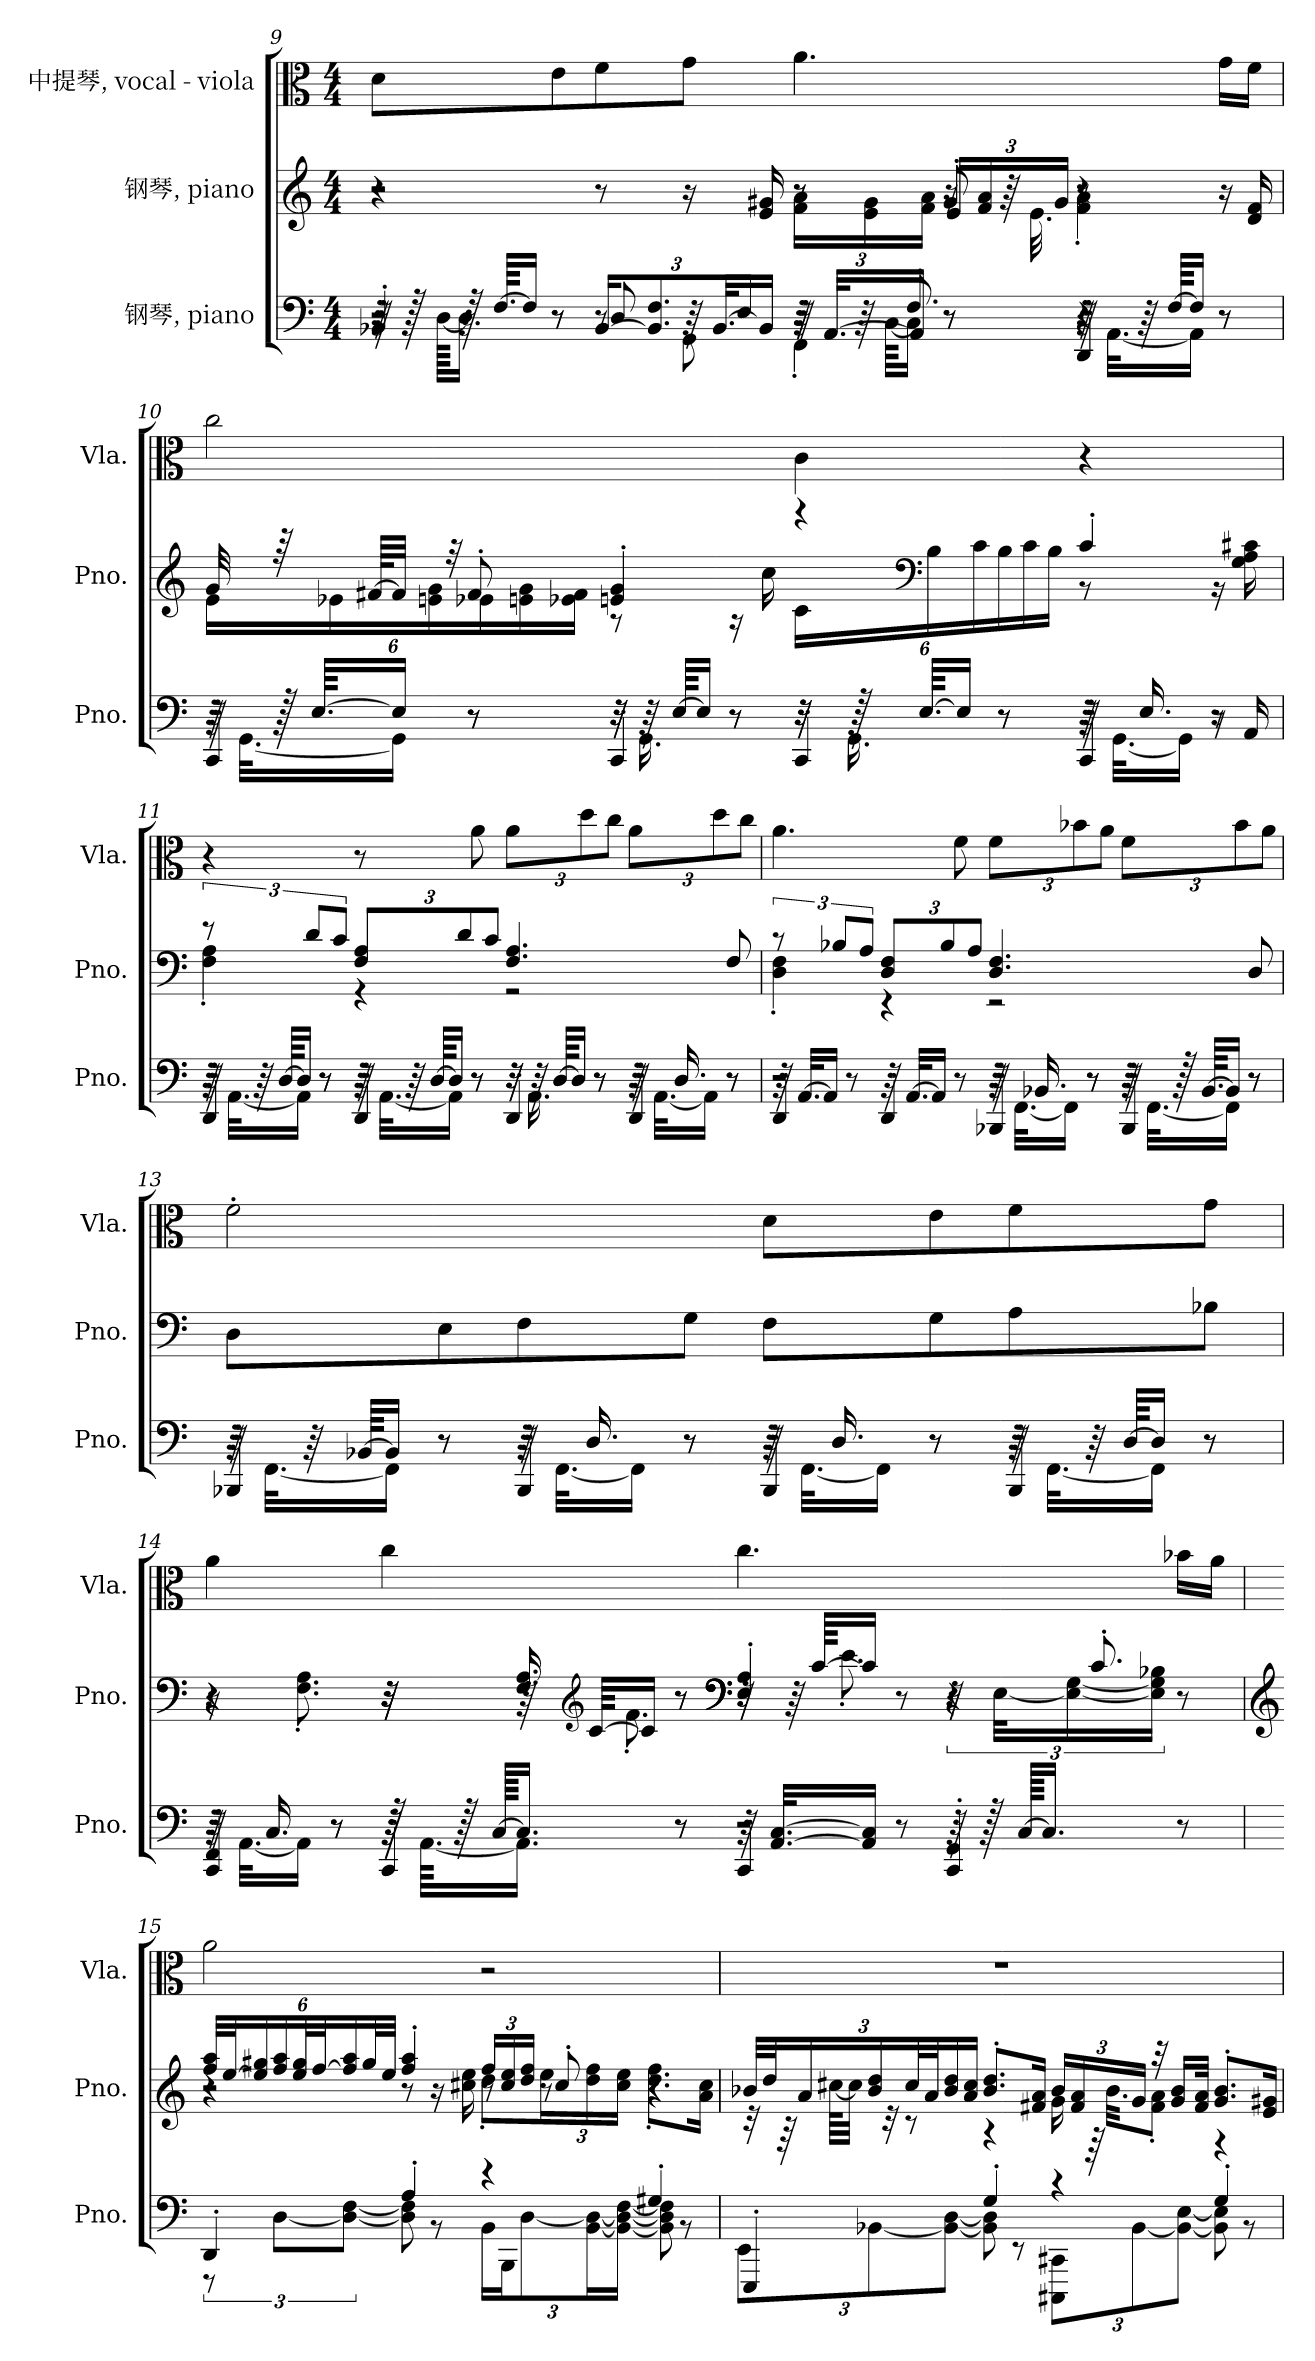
**kern	**kern	**kern
*part3	*part2	*part1
*staff3	*staff2	*staff1
*I"钢琴, piano	*I"钢琴, piano	*I"中提琴, vocal - viola
*I'Pno.	*I'Pno.	*I'Vla.
!!LO:PB:g=z
*clefF4	*clefG2	*clefC3
*k[]	*k[]	*k[]
*M4/4	*M4/4	*M4/4
=9	=9	=9
*^	*^	*
*	*^	*	*^	*
*	*	*^	*	*	*	*
32r	2r	4BB-X'/	64r	2r	2r	4r	8d\L
.	.	.	128r	.	.	.	.
.	.	.	[128D\KKKLL	.	.	.	.
128r	.	.	16.D\JJ]	.	.	.	.
[64.F/KKLL	.	.	.	.	.	.	.
16F/JJ]	.	.	.	.	.	.	.
8r	.	.	8r	.	.	.	8e\
*Xbrackettup	*	*	*	*	*	*	*
[24BB-/KL	.	8D/	8r	.	.	8r	8f\
12.BB-/] 12.F/	.	.	.	.	.	.	.
.	.	64r	8GG\	.	.	16r	8g\J
.	.	[32.BB-/KLL	.	.	.	.	.
12E/J	.	.	.	.	.	.	.
.	.	16BB-/JJ]	.	.	.	16e/ 16g#X/	.
*	*	*	*	*	*Xbrackettup	*	*
16r	32r	64r	4FF'\	8r	24f\ 24a\LL	8r	4.a\
.	.	[32.AA/KLL	.	.	.	.	.
.	64r	.	.	.	.	.	.
.	.	.	.	.	24e\ 24g#\	.	.
.	[64C\KKLL	.	.	.	.	.	.
8.F'/	16C\JJ]	16AA/JJ]	.	.	.	.	.
.	.	.	.	.	24f\ 24a\JJ	.	.
.	8r	8r	.	8g#'/	16r	24e/LL	.
.	.	.	.	.	.	24f/ 24a/	.
.	.	.	.	.	64r	.	.
.	.	.	.	.	32.e\	.	.
.	.	.	.	.	.	24g#/JJ	.
32r	64r	4DD'/	4r	4r	4f\' 4a\'	8r	.
.	[32.AA\KLL	.	.	.	.	.	.
64r	.	.	.	.	.	.	.
[64F/KKLL	.	.	.	.	.	.	.
16F/JJ]	16AA\JJ]	.	.	.	.	.	.
8r	8r	.	.	.	.	16r	16g\LL
.	.	.	.	.	.	16d/ 16f/	16f\JJ
*	*	*v	*v	*	*	*	*
*	*	*	*	*v	*v	*
!!LO:LB:g=z
=10	=10	=10	=10	=10	=10
32r	64r	4CC'/	32g/	24e\LL	2cc\
.	[32.GG\KLL	.	.	.	.
128r	.	.	64r	.	.
[64.E/KKLL	.	.	.	.	.
.	.	.	.	24e-X\	.
.	.	.	[64f#X/KLLL	.	.
16E/JJ]	16GG\JJ]	.	32f#/JJJ]	.	.
.	.	.	.	24en\ 24g\	.
.	.	.	32r	.	.
8r	8r	.	8f#'/	24e-X\	.
.	.	.	.	24en\ 24g\	.
.	.	.	.	24e-X\ 24f#\JJ	.
32r	32r	4CC'/	4en/' 4g/'	8r	.
64r	16.GG\	.	.	.	.
[64E/KKLL	.	.	.	.	.
16E/JJ]	.	.	.	.	.
8r	8r	.	.	16r	.
.	.	.	.	16cc\	.
32r	32r	4CC'/	4r	24c\LL	4c\
128r	16.GG\	.	.	.	.
[64.E/KKLL	.	.	.	.	.
*	*	*	*clefF4	*	*
.	.	.	.	24B\	.
16E/JJ]	.	.	.	.	.
.	.	.	.	24c\	.
8r	8r	.	.	24B\	.
.	.	.	.	24c\	.
.	.	.	.	24B\JJ	.
32r	64r	4CC'/	4c'/	8r	4r
.	[32.GG\KLL	.	.	.	.
16.E/	.	.	.	.	.
.	16GG\JJ]	.	.	.	.
16r	8r	.	.	16r	.
16AA/	.	.	.	16G\ 16A\ 16c#X\	.
!!LO:LB:g=z
=11	=11	=11	=11	=11	=11
*	*	*	*brackettup	*	*
32r	64r	4DD'/	12r	4F\' 4A\'	4r
.	[32.AA\KLL	.	.	.	.
64r	.	.	.	.	.
[64D/KKLL	.	.	.	.	.
16D/JJ]	16AA\JJ]	.	.	.	.
.	.	.	12d/L	.	.
8r	8r	.	.	.	.
.	.	.	12c/J	.	.
*	*	*	*Xbrackettup	*	*
32r	64r	4DD'/	12F/ 12A/L	4r	8r
.	[32.AA\KLL	.	.	.	.
64r	.	.	.	.	.
[64D/KKLL	.	.	.	.	.
16D/JJ]	16AA\JJ]	.	.	.	.
.	.	.	12d/	.	.
8r	8r	.	.	.	8a\
.	.	.	12c/J	.	.
*	*	*	*	*	*Xbrackettup
32r	32r	4DD'/	4.F/ 4.A/	2r	12a\L
64r	16.AA\	.	.	.	.
[64D/KKLL	.	.	.	.	.
16D/JJ]	.	.	.	.	.
.	.	.	.	.	12dd\
8r	8r	.	.	.	.
.	.	.	.	.	12cc\J
32r	64r	4DD'/	.	.	12a\L
.	[32.AA\KLL	.	.	.	.
16.D/	.	.	.	.	.
.	16AA\JJ]	.	.	.	.
.	.	.	.	.	12dd\
8r	8r	.	8F/	.	.
.	.	.	.	.	12cc\J
!!LO:LB:g=z
=12	=12	=12	=12	=12	=12
*	*	*	*brackettup	*	*
64r	2r	4DD'/	12r	4D\' 4F\'	4.a\
[32.AA/KLL	.	.	.	.	.
16AA/JJ]	.	.	.	.	.
.	.	.	12B-X/L	.	.
8r	.	.	.	.	.
.	.	.	12A/J	.	.
*	*	*	*Xbrackettup	*	*
64r	.	4DD'/	12D/ 12F/L	4r	.
[32.AA/KLL	.	.	.	.	.
16AA/JJ]	.	.	.	.	.
.	.	.	12B-/	.	.
8r	.	.	.	.	8f\
.	.	.	12A/J	.	.
32r	64r	4BBB-X'/	4.D/ 4.F/	2r	12f\L
.	[32.FF\KLL	.	.	.	.
16.BB-X/	.	.	.	.	.
.	16FF\JJ]	.	.	.	.
.	.	.	.	.	12b-X\
8r	8r	.	.	.	.
.	.	.	.	.	12a\J
32r	64r	4BBB-'/	.	.	12f\L
.	[32.FF\KLL	.	.	.	.
128r	.	.	.	.	.
[64.BB-/KKLL	.	.	.	.	.
16BB-/JJ]	16FF\JJ]	.	.	.	.
.	.	.	.	.	12b-\
8r	8r	.	8D/	.	.
.	.	.	.	.	12a\J
*	*	*	*v	*v	*
!!LO:PB:g=z
=13	=13	=13	=13	=13
32r	64r	4BBB-X'/	8D\L	2f'\
.	[32.FF\KLL	.	.	.
64r	.	.	.	.
[64BB-X/KKLL	.	.	.	.
16BB-/JJ]	16FF\JJ]	.	.	.
8r	8r	.	8E\	.
32r	64r	4BBB-'/	8F\	.
.	[32.FF\KLL	.	.	.
16.D/	.	.	.	.
.	16FF\JJ]	.	.	.
8r	8r	.	8G\J	.
32r	64r	4BBB-'/	8F\L	8d\L
.	[32.FF\KLL	.	.	.
16.D/	.	.	.	.
.	16FF\JJ]	.	.	.
8r	8r	.	8G\	8e\
32r	64r	4BBB-'/	8A\	8f\
.	[32.FF\KLL	.	.	.
64r	.	.	.	.
[64D/KKLL	.	.	.	.
16D/JJ]	16FF\JJ]	.	.	.
8r	8r	.	8B-X\J	8g\J
!!LO:LB:g=z
=14	=14	=14	=14	=14
*	*	*	*^	*
*	*	*	*	*^	*
32r	64r	4CC/' 4FF/'	4r	16r	4r	4a\
.	[32.AA\KLL	.	.	.	.	.
16.C/	.	.	.	.	.	.
.	16AA\JJ]	.	.	8.F\' 8.A\'	.	.
8r	8r	.	.	.	.	.
64r	128r	4CC'/	32r	16r	32r	4cc\
.	[64.AA\KKLL	.	.	.	.	.
128r	.	.	.	.	.	.
[128C/KKKLL	.	.	.	.	.	.
16.C/JJ]	16.AA\JJ]	.	64r	.	16.F/ 16.A/	.
*	*	*	*clefG2	*	*	*
.	.	.	[64c/KKLL	.	.	.
.	.	.	16c/JJ]	8.f'\	.	.
8r	8r	.	8r	.	8r	.
*	*	*	*clefF4	*	*	*
64r	2r	4CC'/	32r	16r	4E/' 4A/'	4.cc\
[32.AA/ [32.C/KLL	.	.	.	.	.	.
.	.	.	64r	.	.	.
.	.	.	[64c/KKLL	.	.	.
16AA/] 16C/]JJ	.	.	16c/JJ]	8.e'\	.	.
8r	.	.	8r	.	.	.
*	*	*	*	*brackettup	*	*
64r	.	4CC/' 4GG/'	4r	48r	16r	.
128r	.	.	.	.	.	.
.	.	.	.	[48E\KLL	.	.
[128C/KKKLL	.	.	.	.	.	.
16.C/JJ]	.	.	.	.	.	.
.	.	.	.	24E\_ [24G\	.	.
.	.	.	.	.	8.c'/	.
.	.	.	.	24E\] 24G\] 24B-X\JJ	.	.
8r	.	.	.	8r	.	16b-X\LL
.	.	.	.	.	.	16a\JJ
*v	*v	*v	*	*	*	*
!!LO:LB:g=z
=15	=15	=15	=15	=15
*	*clefG2	*	*	*
*^	*	*	*	*
*	*brackettup	*Xbrackettup	*	*	*
4DD'/	12r	48ff/ 48aa/LLL	4r	2r	2a\
.	.	[48ee/J	.	.	.
.	.	24ee/] 24gg#X/	.	.	.
.	[12D\L	24ff/ 24aa/	.	.	.
.	.	48ee/ 48gg#/L	.	.	.
.	.	[48ff/J	.	.	.
.	12D\_ [12F\J	24ff/] 24aa/	.	.	.
.	.	48gg#/L	.	.	.
.	.	48ee/JJJ	.	.	.
4A'/	8D\] 8F\]	4ff/' 4aa/'	8r	.	.
.	8r	.	16r	.	.
.	.	.	16cc#X\ 16ee\	.	.
*	*Xbrackettup	*	*	*	*
4r	24BB\LL	24ff/LL	8dd'\L	8r	2r
.	24BBB\J	24cc#/ 24ee/	.	.	.
.	[12D\	24dd/ 24ff/JJ	.	.	.
.	.	8r	24ee\L	8cc#'/	.
.	[24BB\ 24D\_L	.	24dd\ 24ff\	.	.
.	24BB\_ 24D\_ [24F\JJ	.	24cc#\ 24ee\JJ	.	.
4G#X'/	8BB\] 8D\] 8F\]	4r	8.dd\' 8.ff\'L	4r	.
.	8r	.	.	.	.
.	.	.	16a\ 16cc#\Jk	.	.
*	*	*	*v	*v	*
!!LO:LB:g=z
=16	=16	=16	=16	=16
4EEE'/	12EE\L	48b-X/LLL	32r	1r
.	.	48dd/J	.	.
.	.	.	64r	.
.	.	24a/	.	.
.	.	.	[64cc#X\KLLL	.
.	.	.	32cc#\JJJ]	.
.	[12BB-X\	24b-/ 24dd/	.	.
.	.	.	32r	.
.	.	48cc#/L	8r	.
.	.	48a/J	.	.
.	12BB-\_ [12D\J	24b-/ 24dd/	.	.
.	.	24a/ 24cc#/JJ	.	.
4G'/	8BB-\] 8D\]	8.b-/' 8.dd/'L	4r	.
.	8r	.	.	.
.	.	16f#X/ 16a/Jk	.	.
4r	12CCC#X\ 12CC#X\L	24b-/LL	16g\	.
.	.	24f#/ 24a/	.	.
.	.	.	64r	.
.	.	.	32.b-\KKL	.
.	[12BB-\	24g/JJ	.	.
.	.	32r	8f#\' 8a\'J	.
.	.	16g/ 16b-/LL	.	.
.	12BB-\_ [12E\J	.	.	.
.	.	32f#/ 32a/JJk	.	.
4G'/	8BB-\] 8E\]	8.g/' 8.b-/'L	4r	.
.	8r	.	.	.
.	.	16e/ 16g#X/Jk	.	.
*v	*v	*	*	*
*	*v	*v	*
=	=	=
*-	*-	*-
